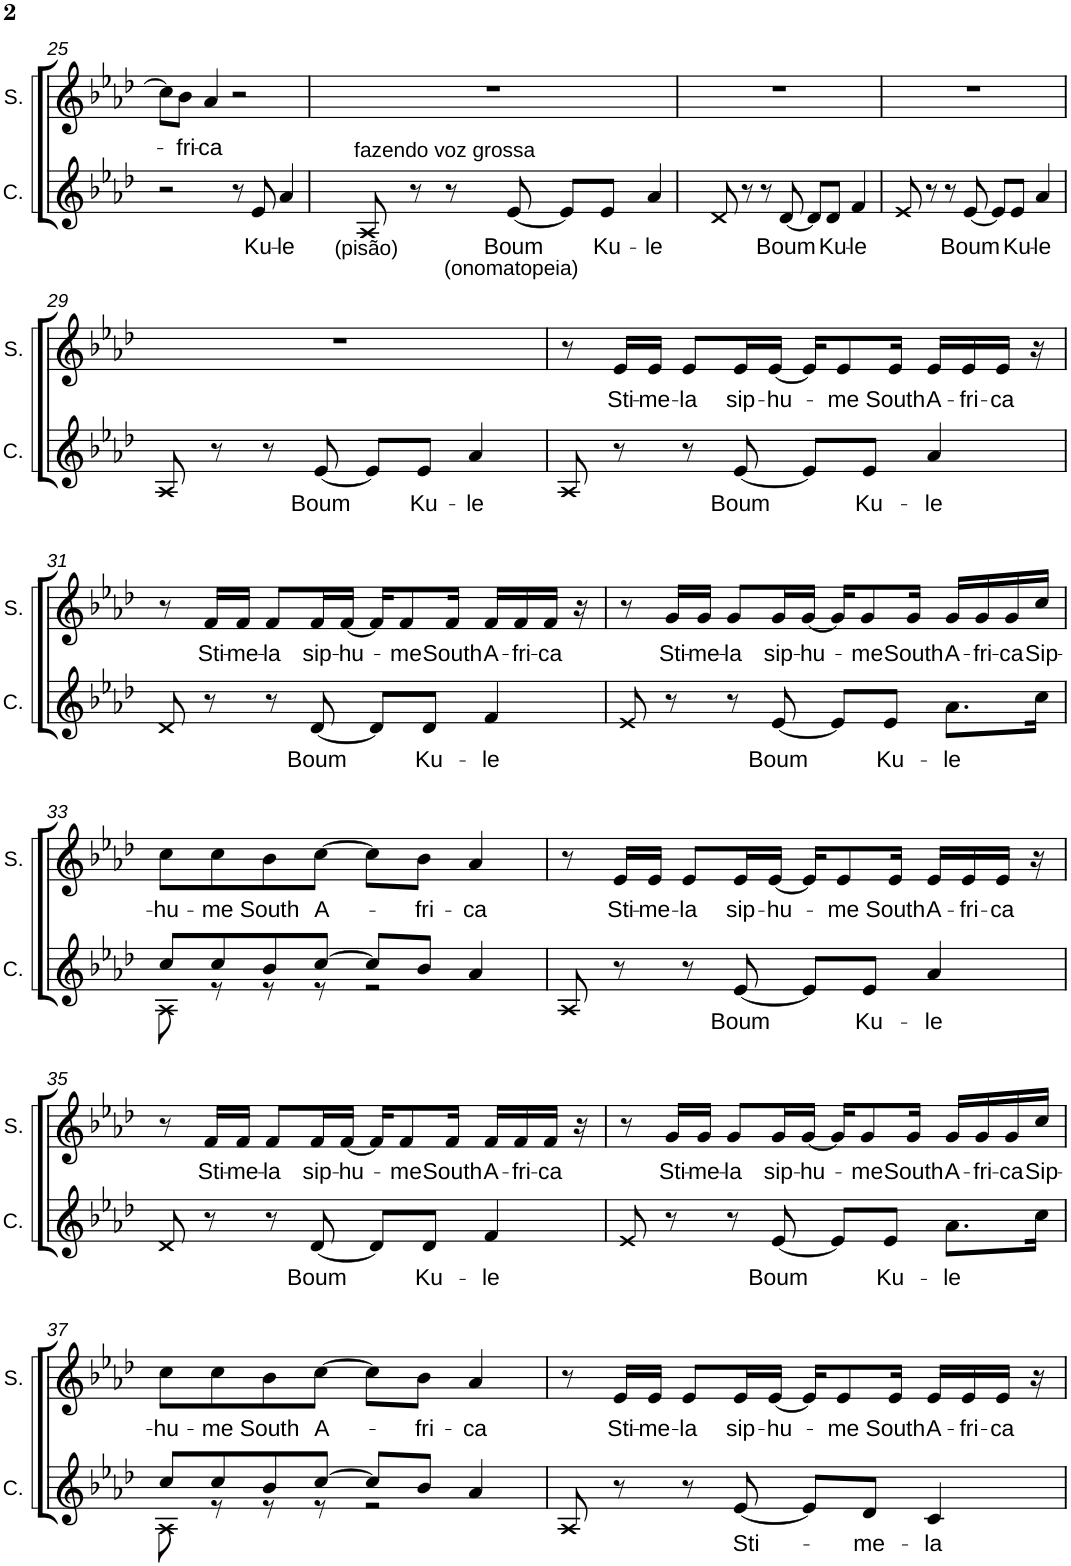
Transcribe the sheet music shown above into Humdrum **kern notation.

**kern	**text	**kern	**text
*part2	*part2	*part1	*part1
*staff2	*staff2	*staff1	*staff1
*I"Contralto	*	*I"Soprano	*
*I'C.	*	*I'S.	*
!!LO:PB:g=z
*clefG2	*	*clefG2	*
*k[b-e-a-d-]	*	*k[b-e-a-d-]	*
*M4/4	*	*M4/4	*
=25	=25	=25	=25
2r	.	8cc\L]	.
!	!	!	!LO:LY:b
.	.	8b-\J	-fri-
!	!	!	!LO:LY:b
.	.	4a-/	-ca
8r	.	2r	.
!	!LO:LY:b	!	!
8e-/	Ku-	.	.
!	!LO:LY:b	!	!
4a-/	-le	.	.
=26	=26	=26	=26
!LO:TX:a:t=fazendo voz grossa	!	!	!
!LO:TX:b:t=(pisão)	!	!	!
8A-/	.	1r	.
8r	.	.	.
!LO:TX:b:t=(onomatopeia)	!	!	!
8r	.	.	.
!	!LO:LY:b	!	!
[8e-/	Boum	.	.
8e-/L]	.	.	.
!	!LO:LY:b	!	!
8e-/J	Ku-	.	.
!	!LO:LY:b	!	!
4a-/	-le	.	.
=27	=27	=27	=27
8d-/	.	1r	.
8r	.	.	.
8r	.	.	.
!	!LO:LY:b	!	!
[8d-/	Boum	.	.
8d-/L]	.	.	.
!	!LO:LY:b	!	!
8d-/J	Ku-	.	.
!	!LO:LY:b	!	!
4f/	-le	.	.
=28	=28	=28	=28
8e-/	.	1r	.
8r	.	.	.
8r	.	.	.
!	!LO:LY:b	!	!
[8e-/	Boum	.	.
8e-/L]	.	.	.
!	!LO:LY:b	!	!
8e-/J	Ku-	.	.
!	!LO:LY:b	!	!
4a-/	-le	.	.
!!LO:LB:g=z
=29	=29	=29	=29
8A-/	.	1r	.
8r	.	.	.
8r	.	.	.
!	!LO:LY:b	!	!
[8e-/	Boum	.	.
8e-/L]	.	.	.
!	!LO:LY:b	!	!
8e-/J	Ku-	.	.
!	!LO:LY:b	!	!
4a-/	-le	.	.
=30	=30	=30	=30
8A-/	.	8r	.
!	!	!	!LO:LY:b
8r	.	16e-/LL	Sti-
!	!	!	!LO:LY:b
.	.	16e-/JJ	-me-
!	!	!	!LO:LY:b
8r	.	8e-/L	-la
!	!LO:LY:b	!	!LO:LY:b
[8e-/	Boum	16e-/L	sip-
!	!	!	!LO:LY:b
.	.	[16e-/JJ	-hu-
8e-/L]	.	16e-/KL]	.
!	!	!	!LO:LY:b
.	.	8e-/	-me
!	!LO:LY:b	!	!
8e-/J	Ku-	.	.
!	!	!	!LO:LY:b
.	.	16e-/Jk	South
!	!LO:LY:b	!	!LO:LY:b
4a-/	-le	16e-/LL	A-
!	!	!	!LO:LY:b
.	.	16e-/	-fri-
!	!	!	!LO:LY:b
.	.	16e-/JJ	-ca
.	.	16r	.
!!LO:LB:g=z
=31	=31	=31	=31
8d-/	.	8r	.
!	!	!	!LO:LY:b
8r	.	16f/LL	Sti-
!	!	!	!LO:LY:b
.	.	16f/JJ	-me-
!	!	!	!LO:LY:b
8r	.	8f/L	-la
!	!LO:LY:b	!	!LO:LY:b
[8d-/	Boum	16f/L	sip-
!	!	!	!LO:LY:b
.	.	[16f/JJ	-hu-
8d-/L]	.	16f/KL]	.
!	!	!	!LO:LY:b
.	.	8f/	-me
!	!LO:LY:b	!	!
8d-/J	Ku-	.	.
!	!	!	!LO:LY:b
.	.	16f/Jk	South
!	!LO:LY:b	!	!LO:LY:b
4f/	-le	16f/LL	A-
!	!	!	!LO:LY:b
.	.	16f/	-fri-
!	!	!	!LO:LY:b
.	.	16f/JJ	-ca
.	.	16r	.
=32	=32	=32	=32
8e-/	.	8r	.
!	!	!	!LO:LY:b
8r	.	16g/LL	Sti-
!	!	!	!LO:LY:b
.	.	16g/JJ	-me-
!	!	!	!LO:LY:b
8r	.	8g/L	-la
!	!LO:LY:b	!	!LO:LY:b
[8e-/	Boum	16g/L	sip-
!	!	!	!LO:LY:b
.	.	[16g/JJ	-hu-
8e-/L]	.	16g/KL]	.
!	!	!	!LO:LY:b
.	.	8g/	-me
!	!LO:LY:b	!	!
8e-/J	Ku-	.	.
!	!	!	!LO:LY:b
.	.	16g/Jk	South
!	!LO:LY:b	!	!LO:LY:b
8.a-\L	-le	16g/LL	A-
!	!	!	!LO:LY:b
.	.	16g/	-fri-
!	!	!	!LO:LY:b
.	.	16g/	-ca
!	!	!	!LO:LY:b
16cc\Jk	.	16cc/JJ	Sip-
!!LO:LB:g=z
=33	=33	=33	=33
*^	*	*	*
!	!	!	!	!LO:LY:b
8cc/L	8A-\	.	8cc\L	-hu-
!	!	!	!	!LO:LY:b
8cc/	8r	.	8cc\	-me
!	!	!	!	!LO:LY:b
8b-/	8r	.	8b-\	South
!	!	!	!	!LO:LY:b
[8cc/J	8r	.	[8cc\J	A-
8cc/L]	2r	.	8cc\L]	.
!	!	!	!	!LO:LY:b
8b-/J	.	.	8b-\J	-fri-
!	!	!	!	!LO:LY:b
4a-/	.	.	4a-/	-ca
*v	*v	*	*	*
=34	=34	=34	=34
8A-/	.	8r	.
!	!	!	!LO:LY:b
8r	.	16e-/LL	Sti-
!	!	!	!LO:LY:b
.	.	16e-/JJ	-me-
!	!	!	!LO:LY:b
8r	.	8e-/L	-la
!	!LO:LY:b	!	!LO:LY:b
[8e-/	Boum	16e-/L	sip-
!	!	!	!LO:LY:b
.	.	[16e-/JJ	-hu-
8e-/L]	.	16e-/KL]	.
!	!	!	!LO:LY:b
.	.	8e-/	-me
!	!LO:LY:b	!	!
8e-/J	Ku-	.	.
!	!	!	!LO:LY:b
.	.	16e-/Jk	South
!	!LO:LY:b	!	!LO:LY:b
4a-/	-le	16e-/LL	A-
!	!	!	!LO:LY:b
.	.	16e-/	-fri-
!	!	!	!LO:LY:b
.	.	16e-/JJ	-ca
.	.	16r	.
!!LO:LB:g=z
=35	=35	=35	=35
8d-/	.	8r	.
!	!	!	!LO:LY:b
8r	.	16f/LL	Sti-
!	!	!	!LO:LY:b
.	.	16f/JJ	-me-
!	!	!	!LO:LY:b
8r	.	8f/L	-la
!	!LO:LY:b	!	!LO:LY:b
[8d-/	Boum	16f/L	sip-
!	!	!	!LO:LY:b
.	.	[16f/JJ	-hu-
8d-/L]	.	16f/KL]	.
!	!	!	!LO:LY:b
.	.	8f/	-me
!	!LO:LY:b	!	!
8d-/J	Ku-	.	.
!	!	!	!LO:LY:b
.	.	16f/Jk	South
!	!LO:LY:b	!	!LO:LY:b
4f/	-le	16f/LL	A-
!	!	!	!LO:LY:b
.	.	16f/	-fri-
!	!	!	!LO:LY:b
.	.	16f/JJ	-ca
.	.	16r	.
=36	=36	=36	=36
8e-/	.	8r	.
!	!	!	!LO:LY:b
8r	.	16g/LL	Sti-
!	!	!	!LO:LY:b
.	.	16g/JJ	-me-
!	!	!	!LO:LY:b
8r	.	8g/L	-la
!	!LO:LY:b	!	!LO:LY:b
[8e-/	Boum	16g/L	sip-
!	!	!	!LO:LY:b
.	.	[16g/JJ	-hu-
8e-/L]	.	16g/KL]	.
!	!	!	!LO:LY:b
.	.	8g/	-me
!	!LO:LY:b	!	!
8e-/J	Ku-	.	.
!	!	!	!LO:LY:b
.	.	16g/Jk	South
!	!LO:LY:b	!	!LO:LY:b
8.a-\L	-le	16g/LL	A-
!	!	!	!LO:LY:b
.	.	16g/	-fri-
!	!	!	!LO:LY:b
.	.	16g/	-ca
!	!	!	!LO:LY:b
16cc\Jk	.	16cc/JJ	Sip-
!!LO:LB:g=z
=37	=37	=37	=37
*^	*	*	*
!	!	!	!	!LO:LY:b
8cc/L	8A-\	.	8cc\L	-hu-
!	!	!	!	!LO:LY:b
8cc/	8r	.	8cc\	-me
!	!	!	!	!LO:LY:b
8b-/	8r	.	8b-\	South
!	!	!	!	!LO:LY:b
[8cc/J	8r	.	[8cc\J	A-
8cc/L]	2r	.	8cc\L]	.
!	!	!	!	!LO:LY:b
8b-/J	.	.	8b-\J	-fri-
!	!	!	!	!LO:LY:b
4a-/	.	.	4a-/	-ca
*v	*v	*	*	*
=38	=38	=38	=38
8A-/	.	8r	.
!	!	!	!LO:LY:b
8r	.	16e-/LL	Sti-
!	!	!	!LO:LY:b
.	.	16e-/JJ	-me-
!	!	!	!LO:LY:b
8r	.	8e-/L	-la
!	!LO:LY:b	!	!LO:LY:b
[8e-/	Sti-	16e-/L	sip-
!	!	!	!LO:LY:b
.	.	[16e-/JJ	-hu-
8e-/L]	.	16e-/KL]	.
!	!	!	!LO:LY:b
.	.	8e-/	-me
!	!LO:LY:b	!	!
8d-/J	-me-	.	.
!	!	!	!LO:LY:b
.	.	16e-/Jk	South
!	!LO:LY:b	!	!LO:LY:b
4c/	-la	16e-/LL	A-
!	!	!	!LO:LY:b
.	.	16e-/	-fri-
!	!	!	!LO:LY:b
.	.	16e-/JJ	-ca
.	.	16r	.
=	=	=	=
*-	*-	*-	*-
